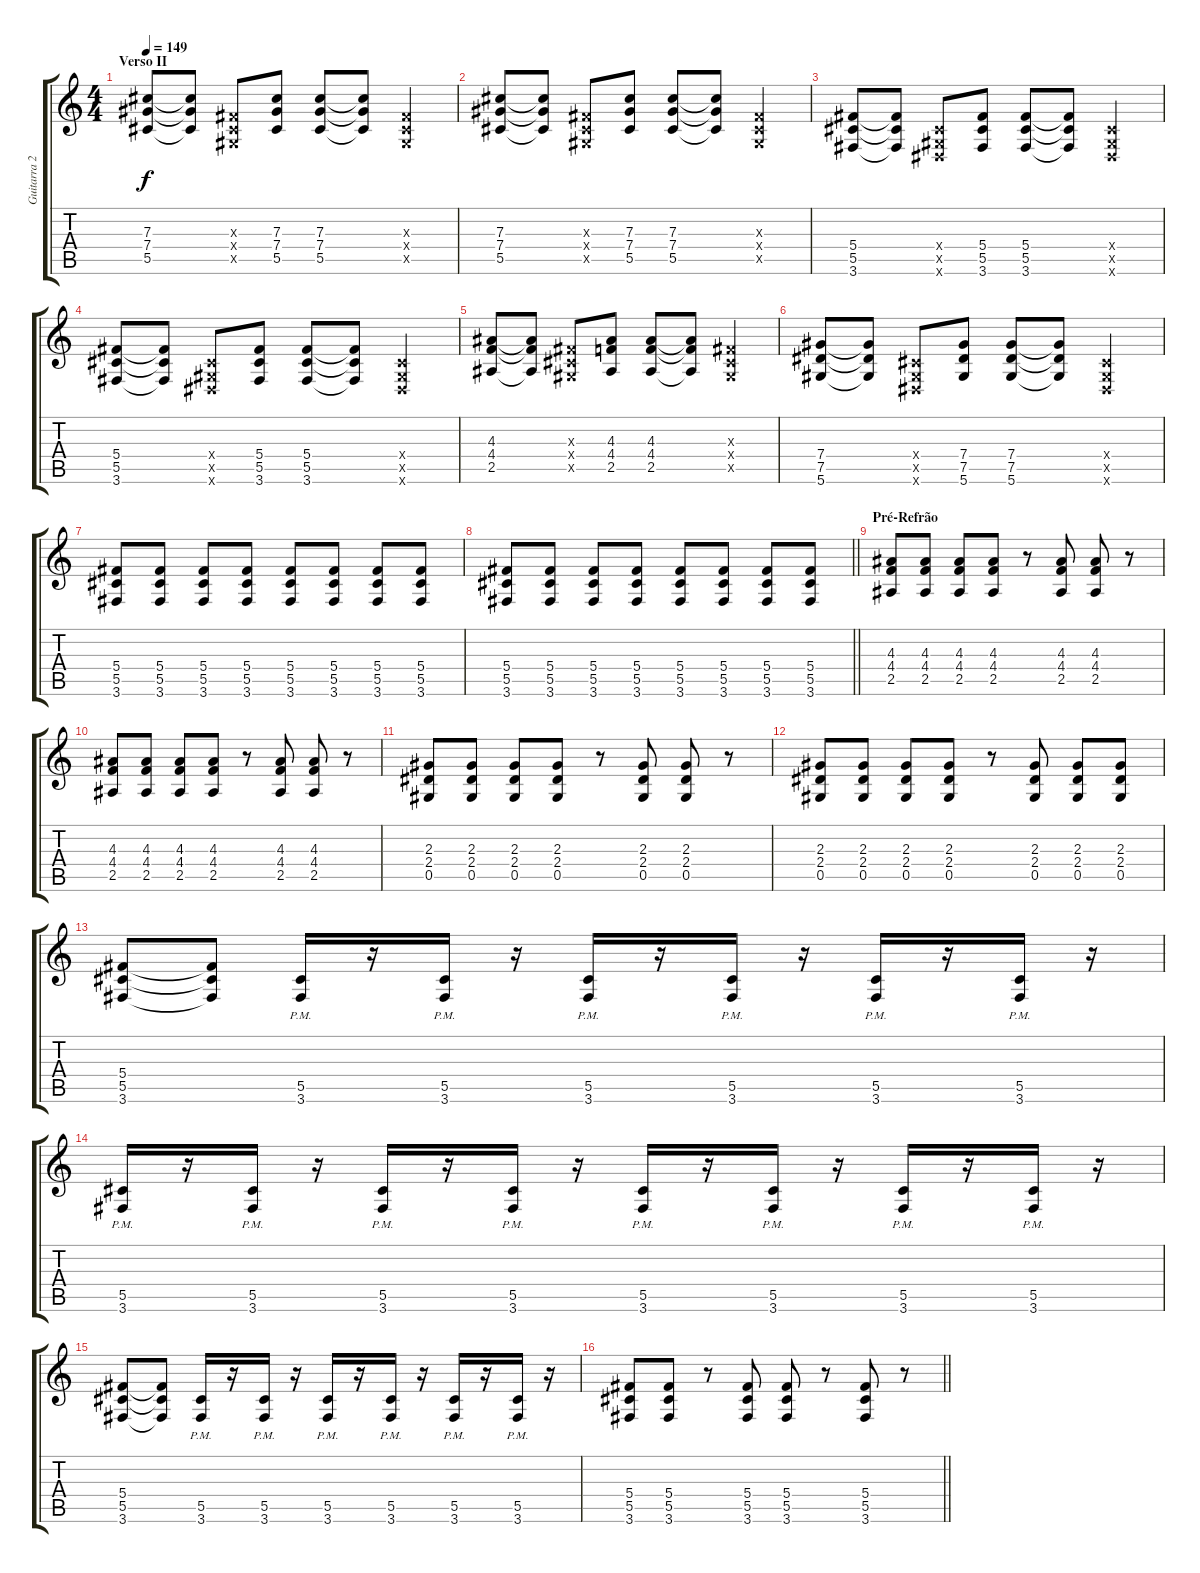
\track ("Guitarra 2" "Guitarra 2") {instrument distortionguitar}
\staff {score tabs}
\tuning (Eb4 Bb3 Gb3 Db3 Ab2 Eb2) {hide}
\ts (4 4)
\section ("" "Verso II")
\tempo 149
\clef g2
\ks c
(7.3 7.4 5.5).8{dy f} (7.3{t} 7.4{t} 5.5{t}).8 (0.3{x} 0.4{x} 0.5{x}).8 (7.3 7.4 5.5).8 (7.3 7.4 5.5).8 (7.3{t} 7.4{t} 5.5{t}).8 (0.3{x} 0.4{x} 0.5{x}).4 |
(7.3 7.4 5.5).8 (7.3{t} 7.4{t} 5.5{t}).8 (0.3{x} 0.4{x} 0.5{x}).8 (7.3 7.4 5.5).8 (7.3 7.4 5.5).8 (7.3{t} 7.4{t} 5.5{t}).8 (0.3{x} 0.4{x} 0.5{x}).4 |
(5.4 5.5 3.6).8 (5.4{t} 5.5{t} 3.6{t}).8 (0.4{x} 0.5{x} 0.6{x}).8 (5.4 5.5 3.6).8 (5.4 5.5 3.6).8 (5.4{t} 5.5{t} 3.6{t}).8 (0.4{x} 0.5{x} 0.6{x}).4 |
(5.4 5.5 3.6).8 (5.4{t} 5.5{t} 3.6{t}).8 (0.4{x} 0.5{x} 0.6{x}).8 (5.4 5.5 3.6).8 (5.4 5.5 3.6).8 (5.4{t} 5.5{t} 3.6{t}).8 (0.4{x} 0.5{x} 0.6{x}).4 |
(4.3 4.4 2.5).8 (4.3{t} 4.4{t} 2.5{t}).8 (0.3{x} 0.4{x} 0.5{x}).8 (4.3 4.4 2.5).8 (4.3 4.4 2.5).8 (4.3{t} 4.4{t} 2.5{t}).8 (0.3{x} 0.4{x} 0.5{x}).4 |
(7.4 7.5 5.6).8 (7.4{t} 7.5{t} 5.6{t}).8 (0.4{x} 0.5{x} 0.6{x}).8 (7.4 7.5 5.6).8 (7.4 7.5 5.6).8 (7.4{t} 7.5{t} 5.6{t}).8 (0.4{x} 0.5{x} 0.6{x}).4 |
(5.4 5.5 3.6).8 (5.4 5.5 3.6).8 (5.4 5.5 3.6).8 (5.4 5.5 3.6).8 (5.4 5.5 3.6).8 (5.4 5.5 3.6).8 (5.4 5.5 3.6).8 (5.4 5.5 3.6).8 |
\barLineRight lightlight
(5.4 5.5 3.6).8 (5.4 5.5 3.6).8 (5.4 5.5 3.6).8 (5.4 5.5 3.6).8 (5.4 5.5 3.6).8 (5.4 5.5 3.6).8 (5.4 5.5 3.6).8 (5.4 5.5 3.6).8 |
\section ("" "Pré-Refrão")
(4.3 4.4 2.5).8 (4.3 4.4 2.5).8 (4.3 4.4 2.5).8 (4.3 4.4 2.5).8 r.8 (4.3 4.4 2.5).8 (4.3 4.4 2.5).8 r.8 |
(4.3 4.4 2.5).8 (4.3 4.4 2.5).8 (4.3 4.4 2.5).8 (4.3 4.4 2.5).8 r.8 (4.3 4.4 2.5).8 (4.3 4.4 2.5).8 r.8 |
(2.3 2.4 0.5).8 (2.3 2.4 0.5).8 (2.3 2.4 0.5).8 (2.3 2.4 0.5).8 r.8 (2.3 2.4 0.5).8 (2.3 2.4 0.5).8 r.8 |
(2.3 2.4 0.5).8 (2.3 2.4 0.5).8 (2.3 2.4 0.5).8 (2.3 2.4 0.5).8 r.8 (2.3 2.4 0.5).8 (2.3 2.4 0.5).8 (2.3 2.4 0.5).8 |
(5.4 5.5 3.6).8 (5.4{t} 5.5{t} 3.6{t}).8 (5.5{pm} 3.6{pm}).16 r.16 (5.5{pm} 3.6{pm}).16 r.16 (5.5{pm} 3.6{pm}).16 r.16 (5.5{pm} 3.6{pm}).16 r.16 (5.5{pm} 3.6{pm}).16 r.16 (5.5{pm} 3.6{pm}).16 r.16 |
(5.5{pm} 3.6{pm}).16 r.16 (5.5{pm} 3.6{pm}).16 r.16 (5.5{pm} 3.6{pm}).16 r.16 (5.5{pm} 3.6{pm}).16 r.16 (5.5{pm} 3.6{pm}).16 r.16 (5.5{pm} 3.6{pm}).16 r.16 (5.5{pm} 3.6{pm}).16 r.16 (5.5{pm} 3.6{pm}).16 r.16 |
(5.4 5.5 3.6).8 (5.4{t} 5.5{t} 3.6{t}).8 (5.5{pm} 3.6{pm}).16 r.16 (5.5{pm} 3.6{pm}).16 r.16 (5.5{pm} 3.6{pm}).16 r.16 (5.5{pm} 3.6{pm}).16 r.16 (5.5{pm} 3.6{pm}).16 r.16 (5.5{pm} 3.6{pm}).16 r.16 |
\barLineRight lightlight
(5.4 5.5 3.6).8 (5.4 5.5 3.6).8 r.8 (5.4 5.5 3.6).8 (5.4 5.5 3.6).8 r.8 (5.4 5.5 3.6).8 r.8
